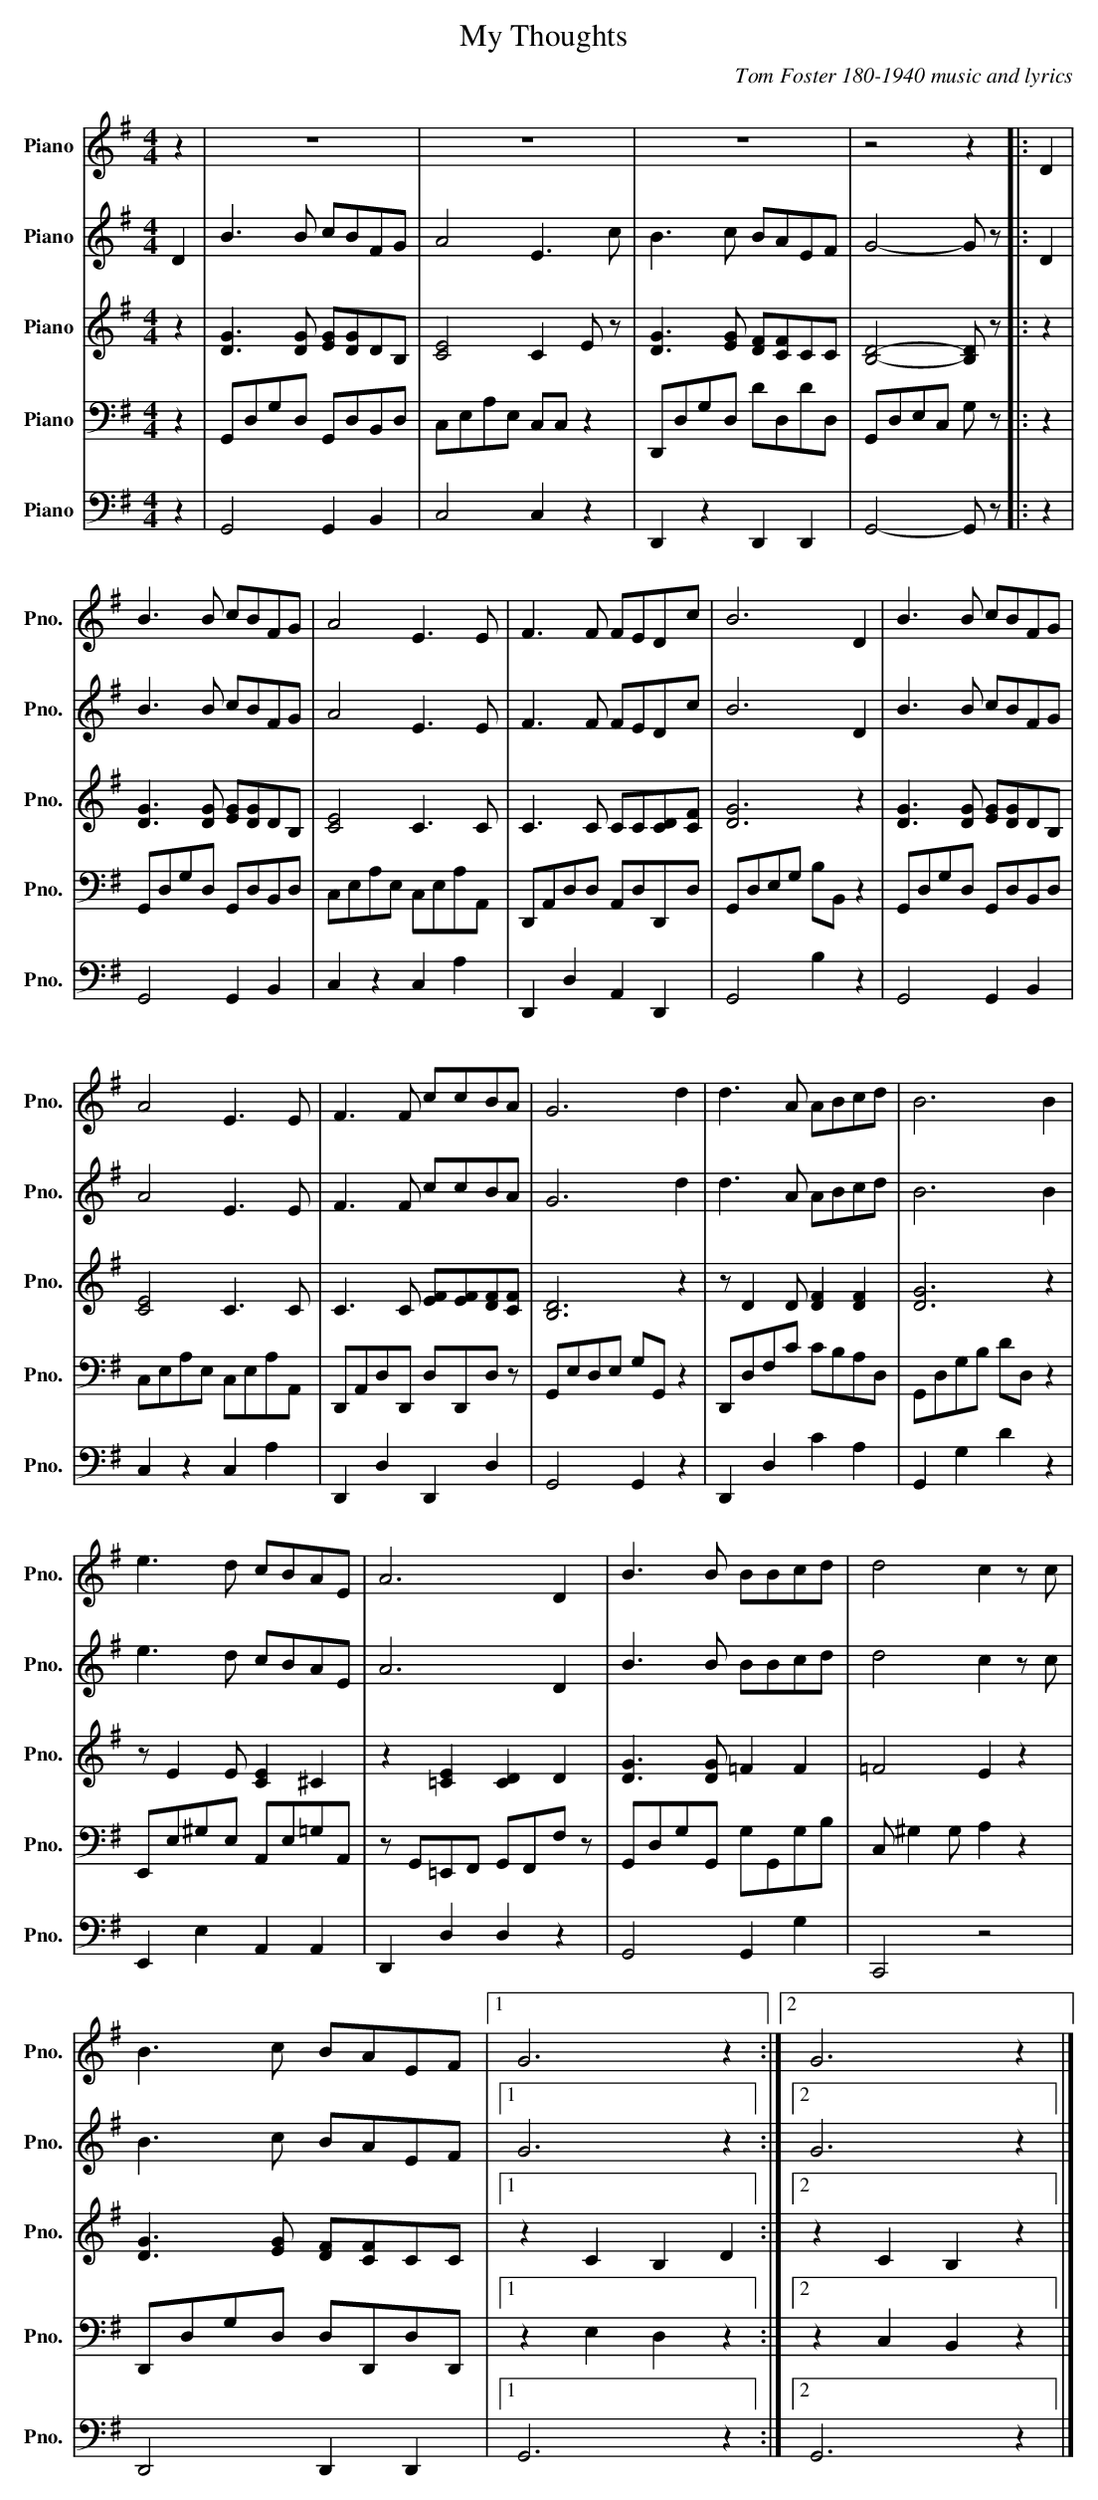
X:1
T:My Thoughts
C:Tom Foster 180-1940 music and lyrics
L:1/8
M:4/4
K:G
V:1 treble nm="Piano" snm="Pno."
V:2 treble nm="Piano" snm="Pno."
V:3 treble nm="Piano" snm="Pno."
V:4 bass nm="Piano" snm="Pno."
V:5 bass nm="Piano" snm="Pno."
V:1
z2 | z8 | z8 | z8 | z4 z2 |: D2 |$ B3 B cBFG | A4 E3 E | F3 F FEDc | B6 D2 | B3 B cBFG |$
A4 E3 E | F3 F ccBA | G6 d2 | d3 A ABcd | B6 B2 |$ e3 d cBAE | A6 D2 | B3 B BBcd | d4 c2 z c |$
B3 c BAEF |1 G6 z2 :|2 G6 z2 |]
V:2
D2 | B3 B cBFG | A4 E3 c | B3 c BAEF | G4- G z |: D2 |$ B3 B cBFG | A4 E3 E | F3 F FEDc | B6 D2 |
B3 B cBFG |$ A4 E3 E | F3 F ccBA | G6 d2 | d3 A ABcd | B6 B2 |$ e3 d cBAE | A6 D2 | B3 B BBcd |
d4 c2 z c |$ B3 c BAEF |1 G6 z2 :|2 G6 z2 |]
V:3
z2 | [DG]3 [DG] [EG][DG]DB, | [CE]4 C2 E z | [DG]3 [EG] [DF][CF]CC | [B,D]4- [B,D] z |: z2 |$
[DG]3 [DG] [EG][DG]DB, | [CE]4 C3 C | C3 C CC[CD][CF] | [DG]6 z2 | [DG]3 [DG] [EG][DG]DB, |$
[CE]4 C3 C | C3 C [EF][EF][DF][CF] | [B,D]6 z2 | z D2 D [DF]2 [DF]2 | [DG]6 z2 |$
z E2 E [CE]2 ^C2 | z2 [=CE]2 [CD]2 D2 | [DG]3 [DG] =F2 F2 | =F4 E2 z2 |$ [DG]3 [EG] [DF][CF]CC |1
z2 C2 B,2 D2 :|2 z2 C2 B,2 z2 |]
V:4
z2 | G,,D,G,D, G,,D,B,,D, | C,E,A,E, C,C, z2 | D,,D,G,D, DD,DD, | G,,D,E,C, G, z |: z2 |$
G,,D,G,D, G,,D,B,,D, | C,E,A,E, C,E,A,A,, | D,,A,,D,D, A,,D,D,,D, | G,,D,E,G, B,B,, z2 |
G,,D,G,D, G,,D,B,,D, |$ C,E,A,E, C,E,A,A,, | D,,A,,D,D,, D,D,,D, z | G,,E,D,E, G,G,, z2 |
D,,D,F,C CB,A,D, | G,,D,G,B, DD, z2 |$ E,,E,^G,E, A,,E,=G,A,, | z G,,=E,,F,, G,,F,,F, z |
G,,D,G,G,, G,G,,G,B, | C, ^G,2 G, A,2 z2 |$ D,,D,G,D, D,D,,D,D,, |1 z2 E,2 D,2 z2 :|2
z2 C,2 B,,2 z2 |]
V:5
z2 | G,,4 G,,2 B,,2 | C,4 C,2 z2 | D,,2 z2 D,,2 D,,2 | G,,4- G,, z |: z2 |$ G,,4 G,,2 B,,2 |
C,2 z2 C,2 A,2 | D,,2 D,2 A,,2 D,,2 | G,,4 B,2 z2 | G,,4 G,,2 B,,2 |$ C,2 z2 C,2 A,2 |
D,,2 D,2 D,,2 D,2 | G,,4 G,,2 z2 | D,,2 D,2 C2 A,2 | G,,2 G,2 D2 z2 |$ E,,2 E,2 A,,2 A,,2 |
D,,2 D,2 D,2 z2 | G,,4 G,,2 G,2 | C,,4 z4 |$ D,,4 D,,2 D,,2 |1 G,,6 z2 :|2 G,,6 z2 |]
